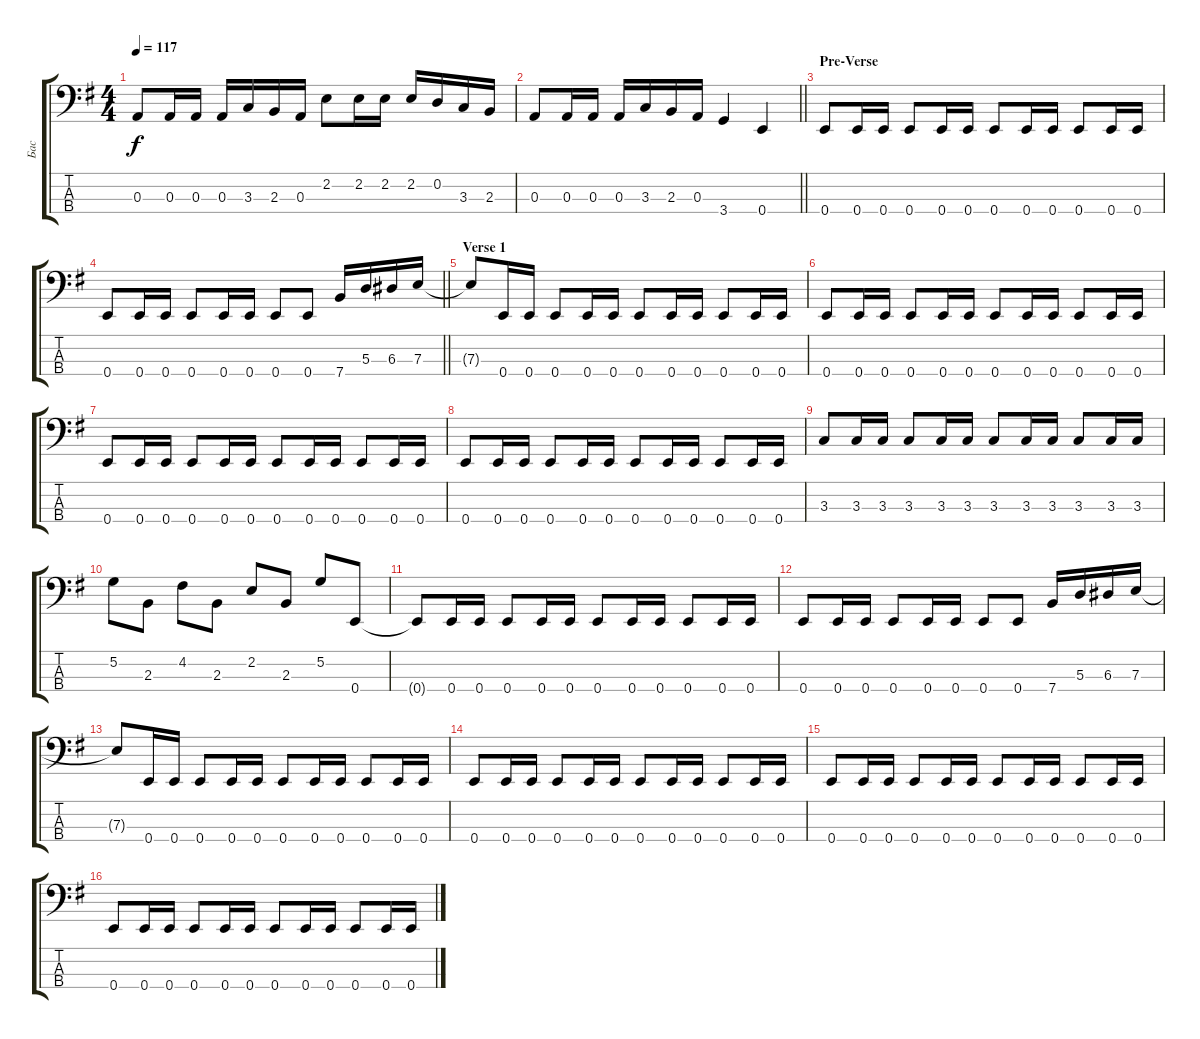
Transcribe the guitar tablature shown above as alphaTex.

\track ("Бас" "Бас") {instrument electricbassfinger}
\staff {score tabs}
\tuning (G2 D2 A1 E1) {hide}
\ts (4 4)
\tempo 117
\clef f4
\ks eminor
0.3.8{dy f} 0.3.16 0.3.16 0.3.16 3.3.16 2.3.16 0.3.16 2.2.8 2.2.16 2.2.16 2.2.16 0.2.16 3.3.16 2.3.16 |
\barLineRight lightlight
0.3.8 0.3.16 0.3.16 0.3.16 3.3.16 2.3.16 0.3.16 3.4.4 0.4.4 |
\section ("" "Pre-Verse")
0.4.8 0.4.16 0.4.16 0.4.8 0.4.16 0.4.16 0.4.8 0.4.16 0.4.16 0.4.8 0.4.16 0.4.16 |
\barLineRight lightlight
0.4.8 0.4.16 0.4.16 0.4.8 0.4.16 0.4.16 0.4.8 0.4.8 7.4.16 5.3.16 6.3.16 7.3.16 |
\section ("" "Verse 1")
7.3{t}.8 0.4.16 0.4.16 0.4.8 0.4.16 0.4.16 0.4.8 0.4.16 0.4.16 0.4.8 0.4.16 0.4.16 |
0.4.8 0.4.16 0.4.16 0.4.8 0.4.16 0.4.16 0.4.8 0.4.16 0.4.16 0.4.8 0.4.16 0.4.16 |
0.4.8 0.4.16 0.4.16 0.4.8 0.4.16 0.4.16 0.4.8 0.4.16 0.4.16 0.4.8 0.4.16 0.4.16 |
0.4.8 0.4.16 0.4.16 0.4.8 0.4.16 0.4.16 0.4.8 0.4.16 0.4.16 0.4.8 0.4.16 0.4.16 |
3.3.8 3.3.16 3.3.16 3.3.8 3.3.16 3.3.16 3.3.8 3.3.16 3.3.16 3.3.8 3.3.16 3.3.16 |
5.2.8 2.3.8 4.2.8 2.3.8 2.2.8 2.3.8 5.2.8 0.4.8 |
0.4{t}.8 0.4.16 0.4.16 0.4.8 0.4.16 0.4.16 0.4.8 0.4.16 0.4.16 0.4.8 0.4.16 0.4.16 |
0.4.8 0.4.16 0.4.16 0.4.8 0.4.16 0.4.16 0.4.8 0.4.8 7.4.16 5.3.16 6.3.16 7.3.16 |
7.3{t}.8 0.4.16 0.4.16 0.4.8 0.4.16 0.4.16 0.4.8 0.4.16 0.4.16 0.4.8 0.4.16 0.4.16 |
0.4.8 0.4.16 0.4.16 0.4.8 0.4.16 0.4.16 0.4.8 0.4.16 0.4.16 0.4.8 0.4.16 0.4.16 |
0.4.8 0.4.16 0.4.16 0.4.8 0.4.16 0.4.16 0.4.8 0.4.16 0.4.16 0.4.8 0.4.16 0.4.16 |
0.4.8 0.4.16 0.4.16 0.4.8 0.4.16 0.4.16 0.4.8 0.4.16 0.4.16 0.4.8 0.4.16 0.4.16
